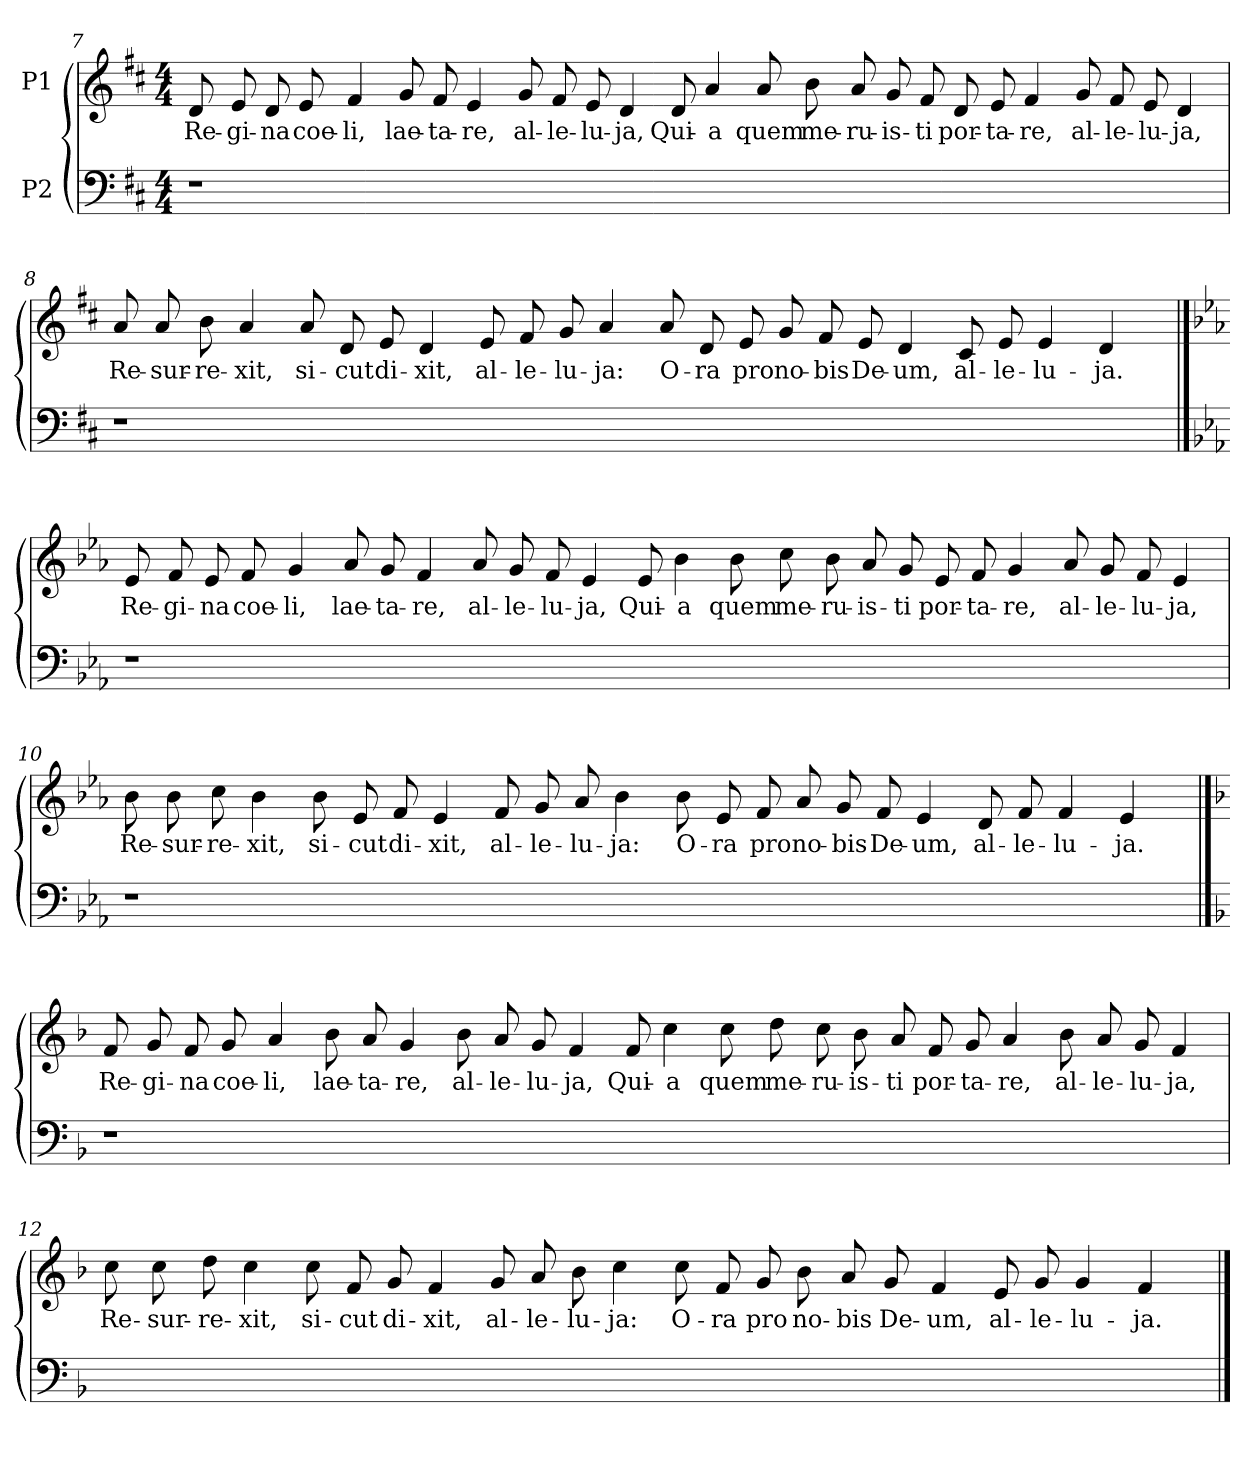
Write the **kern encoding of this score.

**kern	**kern	**text
*part2	*part1	*part1
*staff2	*staff1	*staff1
*I"P2	*I"P1	*
!!LO:PB:g=z
*clefF4	*clefG2	*
*k[f#c#]	*k[f#c#]	*
*D:	*D:	*
*M4/4	*M4/4	*
=7	=7	=7
!LO:N:vis=1	!	!
!	!	!LO:LY:b:color=#000000
1r	8di/	Re-
!	!	!LO:LY:b:color=#000000
.	8ei/	-gi-
!	!	!LO:LY:b:color=#000000
.	8di/	-na
!	!	!LO:LY:b:color=#000000
.	8ei/	coe-
!	!	!LO:LY:b:color=#000000
.	4f#i/	-li,
!	!	!LO:LY:b:color=#000000
.	8gi/	lae-
!	!	!LO:LY:b:color=#000000
.	8f#i/	-ta-
!	!	!LO:LY:b:color=#000000
0.ryy	4ei/	-re,
!	!	!LO:LY:b:color=#000000
.	8gi/	al-
!	!	!LO:LY:b:color=#000000
.	8f#i/	-le-
!	!	!LO:LY:b:color=#000000
.	8ei/	-lu-
!	!	!LO:LY:b:color=#000000
.	4di/	-ja,
!	!	!LO:LY:b:color=#000000
.	8di/	Qui-
!	!	!LO:LY:b:color=#000000
.	4ai/	-a
!	!	!LO:LY:b:color=#000000
.	8ai/	quem
!	!	!LO:LY:b:color=#000000
.	8bi\	me-
!	!	!LO:LY:b:color=#000000
.	8ai/	-ru-
!	!	!LO:LY:b:color=#000000
.	8gi/	-is-
!	!	!LO:LY:b:color=#000000
.	8f#i/	-ti
!	!	!LO:LY:b:color=#000000
.	8di/	por-
!	!	!LO:LY:b:color=#000000
.	8ei/	-ta-
!	!	!LO:LY:b:color=#000000
.	4f#i/	-re,
!	!	!LO:LY:b:color=#000000
.	8gi/	al-
!	!	!LO:LY:b:color=#000000
.	8f#i/	-le-
!	!	!LO:LY:b:color=#000000
.	8ei/	-lu-
!	!	!LO:LY:b:color=#000000
.	4di/	-ja,
!!LO:LB:g=z
=8	=8	=8
!LO:N:vis=1	!	!
!	!	!LO:LY:b:color=#000000
1r	8ai/	Re-
!	!	!LO:LY:b:color=#000000
.	8ai/	-sur-
!	!	!LO:LY:b:color=#000000
.	8bi\	-re-
!	!	!LO:LY:b:color=#000000
.	4ai/	-xit,
!	!	!LO:LY:b:color=#000000
.	8ai/	si-
!	!	!LO:LY:b:color=#000000
.	8di/	-cut
!	!	!LO:LY:b:color=#000000
.	8ei/	di-
!	!	!LO:LY:b:color=#000000
0ryy	4di/	-xit,
!	!	!LO:LY:b:color=#000000
.	8ei/	al-
!	!	!LO:LY:b:color=#000000
.	8f#i/	-le-
!	!	!LO:LY:b:color=#000000
.	8gi/	-lu-
!	!	!LO:LY:b:color=#000000
.	4ai/	-ja:
!	!	!LO:LY:b:color=#000000
.	8ai/	O-
!	!	!LO:LY:b:color=#000000
.	8di/	-ra
!	!	!LO:LY:b:color=#000000
.	8ei/	pro
!	!	!LO:LY:b:color=#000000
.	8gi/	no-
!	!	!LO:LY:b:color=#000000
.	8f#i/	-bis
!	!	!LO:LY:b:color=#000000
.	8ei/	De-
!	!	!LO:LY:b:color=#000000
.	4di/	-um,
!	!	!LO:LY:b:color=#000000
.	8c#i/	al-
!	!	!LO:LY:b:color=#000000
2ryy	8ei/	-le-
!	!	!LO:LY:b:color=#000000
.	4ei/	-lu-
!	!	!LO:LY:b:color=#000000
.	4di/	-ja.
8ryy	.	.
!!LO:LB:g=z
==9	==9	==9
*k[b-e-a-]	*k[b-e-a-]	*
*E-:	*E-:	*
!LO:N:vis=1	!	!
!	!	!LO:LY:b:color=#000000
1r	8e-i/	Re-
!	!	!LO:LY:b:color=#000000
.	8fi/	-gi-
!	!	!LO:LY:b:color=#000000
.	8e-i/	-na
!	!	!LO:LY:b:color=#000000
.	8fi/	coe-
!	!	!LO:LY:b:color=#000000
.	4gi/	-li,
!	!	!LO:LY:b:color=#000000
.	8a-i/	lae-
!	!	!LO:LY:b:color=#000000
.	8gi/	-ta-
!	!	!LO:LY:b:color=#000000
0.ryy	4fi/	-re,
!	!	!LO:LY:b:color=#000000
.	8a-i/	al-
!	!	!LO:LY:b:color=#000000
.	8gi/	-le-
!	!	!LO:LY:b:color=#000000
.	8fi/	-lu-
!	!	!LO:LY:b:color=#000000
.	4e-i/	-ja,
!	!	!LO:LY:b:color=#000000
.	8e-i/	Qui-
!	!	!LO:LY:b:color=#000000
.	4b-i\	-a
!	!	!LO:LY:b:color=#000000
.	8b-i\	quem
!	!	!LO:LY:b:color=#000000
.	8cci\	me-
!	!	!LO:LY:b:color=#000000
.	8b-i\	-ru-
!	!	!LO:LY:b:color=#000000
.	8a-i/	-is-
!	!	!LO:LY:b:color=#000000
.	8gi/	-ti
!	!	!LO:LY:b:color=#000000
.	8e-i/	por-
!	!	!LO:LY:b:color=#000000
.	8fi/	-ta-
!	!	!LO:LY:b:color=#000000
.	4gi/	-re,
!	!	!LO:LY:b:color=#000000
.	8a-i/	al-
!	!	!LO:LY:b:color=#000000
.	8gi/	-le-
!	!	!LO:LY:b:color=#000000
.	8fi/	-lu-
!	!	!LO:LY:b:color=#000000
.	4e-i/	-ja,
!!LO:LB:g=z
=10	=10	=10
!LO:N:vis=1	!	!
!	!	!LO:LY:b:color=#000000
1r	8b-i\	Re-
!	!	!LO:LY:b:color=#000000
.	8b-i\	-sur-
!	!	!LO:LY:b:color=#000000
.	8cci\	-re-
!	!	!LO:LY:b:color=#000000
.	4b-i\	-xit,
!	!	!LO:LY:b:color=#000000
.	8b-i\	si-
!	!	!LO:LY:b:color=#000000
.	8e-i/	-cut
!	!	!LO:LY:b:color=#000000
.	8fi/	di-
!	!	!LO:LY:b:color=#000000
0ryy	4e-i/	-xit,
!	!	!LO:LY:b:color=#000000
.	8fi/	al-
!	!	!LO:LY:b:color=#000000
.	8gi/	-le-
!	!	!LO:LY:b:color=#000000
.	8a-i/	-lu-
!	!	!LO:LY:b:color=#000000
.	4b-i\	-ja:
!	!	!LO:LY:b:color=#000000
.	8b-i\	O-
!	!	!LO:LY:b:color=#000000
.	8e-i/	-ra
!	!	!LO:LY:b:color=#000000
.	8fi/	pro
!	!	!LO:LY:b:color=#000000
.	8a-i/	no-
!	!	!LO:LY:b:color=#000000
.	8gi/	-bis
!	!	!LO:LY:b:color=#000000
.	8fi/	De-
!	!	!LO:LY:b:color=#000000
.	4e-i/	-um,
!	!	!LO:LY:b:color=#000000
.	8di/	al-
!	!	!LO:LY:b:color=#000000
2ryy	8fi/	-le-
!	!	!LO:LY:b:color=#000000
.	4fi/	-lu-
!	!	!LO:LY:b:color=#000000
.	4e-i/	-ja.
8ryy	.	.
!!LO:LB:g=z
==11	==11	==11
*k[b-]	*k[b-]	*
*F:	*F:	*
!LO:N:vis=1	!	!
!	!	!LO:LY:b:color=#000000
1r	8fi/	Re-
!	!	!LO:LY:b:color=#000000
.	8gi/	-gi-
!	!	!LO:LY:b:color=#000000
.	8fi/	-na
!	!	!LO:LY:b:color=#000000
.	8gi/	coe-
!	!	!LO:LY:b:color=#000000
.	4ai/	-li,
!	!	!LO:LY:b:color=#000000
.	8b-i\	lae-
!	!	!LO:LY:b:color=#000000
.	8ai/	-ta-
!	!	!LO:LY:b:color=#000000
0.ryy	4gi/	-re,
!	!	!LO:LY:b:color=#000000
.	8b-i\	al-
!	!	!LO:LY:b:color=#000000
.	8ai/	-le-
!	!	!LO:LY:b:color=#000000
.	8gi/	-lu-
!	!	!LO:LY:b:color=#000000
.	4fi/	-ja,
!	!	!LO:LY:b:color=#000000
.	8fi/	Qui-
!	!	!LO:LY:b:color=#000000
.	4cci\	-a
!	!	!LO:LY:b:color=#000000
.	8cci\	quem
!	!	!LO:LY:b:color=#000000
.	8ddi\	me-
!	!	!LO:LY:b:color=#000000
.	8cci\	-ru-
!	!	!LO:LY:b:color=#000000
.	8b-i\	-is-
!	!	!LO:LY:b:color=#000000
.	8ai/	-ti
!	!	!LO:LY:b:color=#000000
.	8fi/	por-
!	!	!LO:LY:b:color=#000000
.	8gi/	-ta-
!	!	!LO:LY:b:color=#000000
.	4ai/	-re,
!	!	!LO:LY:b:color=#000000
.	8b-i\	al-
!	!	!LO:LY:b:color=#000000
.	8ai/	-le-
!	!	!LO:LY:b:color=#000000
.	8gi/	-lu-
!	!	!LO:LY:b:color=#000000
.	4fi/	-ja,
!!LO:LB:g=z
=12	=12	=12
!LO:N:vis=1	!	!
!	!	!LO:LY:b:color=#000000
1ryy	8cci\	Re-
!	!	!LO:LY:b:color=#000000
.	8cci\	-sur-
!	!	!LO:LY:b:color=#000000
.	8ddi\	-re-
!	!	!LO:LY:b:color=#000000
.	4cci\	-xit,
!	!	!LO:LY:b:color=#000000
.	8cci\	si-
!	!	!LO:LY:b:color=#000000
.	8fi/	-cut
!	!	!LO:LY:b:color=#000000
.	8gi/	di-
!	!	!LO:LY:b:color=#000000
0ryy	4fi/	-xit,
!	!	!LO:LY:b:color=#000000
.	8gi/	al-
!	!	!LO:LY:b:color=#000000
.	8ai/	-le-
!	!	!LO:LY:b:color=#000000
.	8b-i\	-lu-
!	!	!LO:LY:b:color=#000000
.	4cci\	-ja:
!	!	!LO:LY:b:color=#000000
.	8cci\	O-
!	!	!LO:LY:b:color=#000000
.	8fi/	-ra
!	!	!LO:LY:b:color=#000000
.	8gi/	pro
!	!	!LO:LY:b:color=#000000
.	8b-i\	no-
!	!	!LO:LY:b:color=#000000
.	8ai/	-bis
!	!	!LO:LY:b:color=#000000
.	8gi/	De-
!	!	!LO:LY:b:color=#000000
.	4fi/	-um,
!	!	!LO:LY:b:color=#000000
.	8ei/	al-
!	!	!LO:LY:b:color=#000000
2ryy	8gi/	-le-
!	!	!LO:LY:b:color=#000000
.	4gi/	-lu-
!	!	!LO:LY:b:color=#000000
.	4fi/	-ja.
8ryy	.	.
==	==	==
*-	*-	*-
